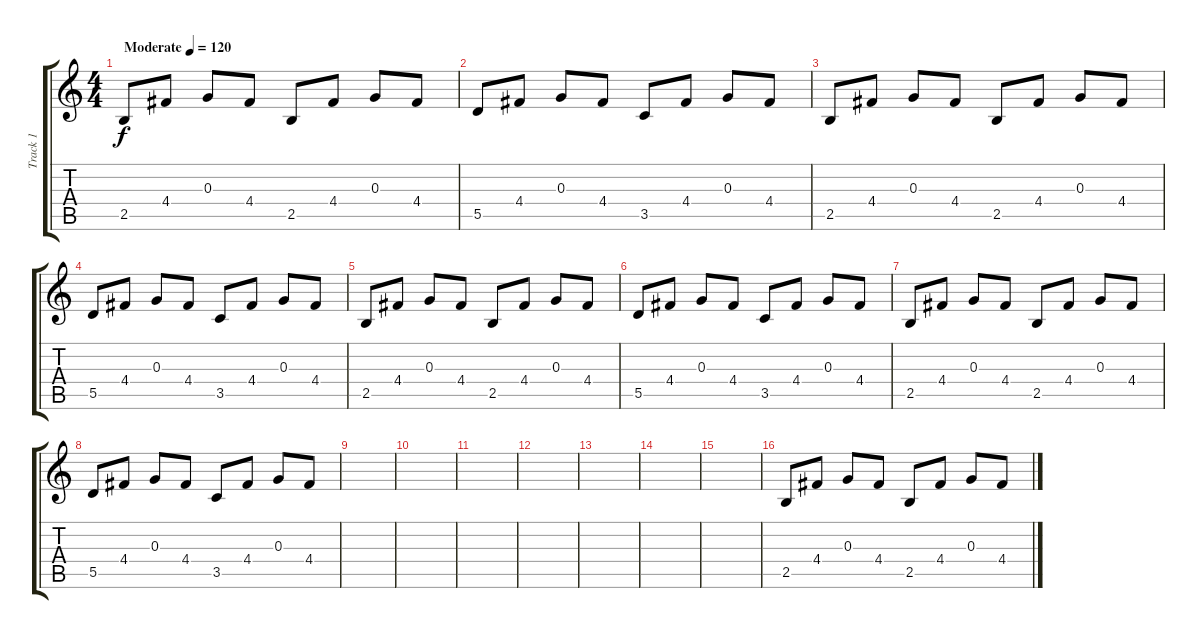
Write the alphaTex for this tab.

\track ("Track 1" "Track 1") {instrument electricguitarjazz}
\staff {score tabs}
\tuning (E4 B3 G3 D3 A2 D2) {hide}
\ts (4 4)
\tempo (120 "Moderate")
\clef g2
\ks c
2.5.8{dy f instrument electricguitarjazz} 4.4.8 0.3.8 4.4.8 2.5.8 4.4.8 0.3.8 4.4.8 |
5.5.8 4.4.8 0.3.8 4.4.8 3.5.8 4.4.8 0.3.8 4.4.8 |
2.5.8 4.4.8 0.3.8 4.4.8 2.5.8 4.4.8 0.3.8 4.4.8 |
5.5.8 4.4.8 0.3.8 4.4.8 3.5.8 4.4.8 0.3.8 4.4.8 |
2.5.8 4.4.8 0.3.8 4.4.8 2.5.8 4.4.8 0.3.8 4.4.8 |
5.5.8 4.4.8 0.3.8 4.4.8 3.5.8 4.4.8 0.3.8 4.4.8 |
2.5.8 4.4.8 0.3.8 4.4.8 2.5.8 4.4.8 0.3.8 4.4.8 |
5.5.8 4.4.8 0.3.8 4.4.8 3.5.8 4.4.8 0.3.8 4.4.8 |
|
|
|
|
|
|
|
2.5.8 4.4.8 0.3.8 4.4.8 2.5.8 4.4.8 0.3.8 4.4.8
